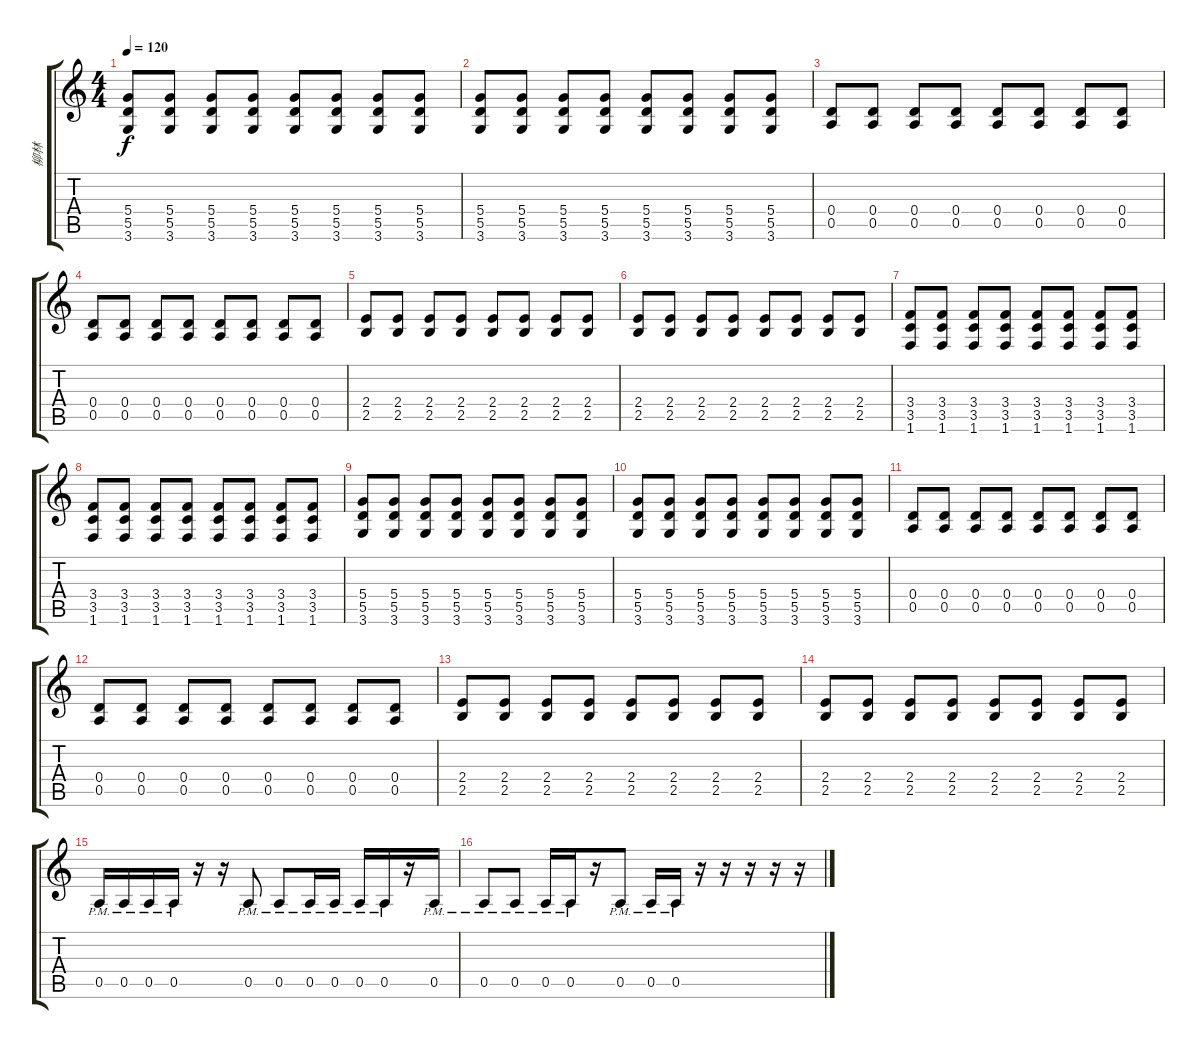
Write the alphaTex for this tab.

\track ("柳林" "柳林") {instrument distortionguitar}
\staff {score tabs}
\tuning (E4 B3 G3 D3 A2 E2) {hide}
\ts (4 4)
\tempo 120
\clef g2
\ks c
(5.4 5.5 3.6).8{dy f} (5.4 5.5 3.6).8 (5.4 5.5 3.6).8 (5.4 5.5 3.6).8 (5.4 5.5 3.6).8 (5.4 5.5 3.6).8 (5.4 5.5 3.6).8 (5.4 5.5 3.6).8 |
(5.4 5.5 3.6).8 (5.4 5.5 3.6).8 (5.4 5.5 3.6).8 (5.4 5.5 3.6).8 (5.4 5.5 3.6).8 (5.4 5.5 3.6).8 (5.4 5.5 3.6).8 (5.4 5.5 3.6).8 |
(0.4 0.5).8 (0.4 0.5).8 (0.4 0.5).8 (0.4 0.5).8 (0.4 0.5).8 (0.4 0.5).8 (0.4 0.5).8 (0.4 0.5).8 |
(0.4 0.5).8 (0.4 0.5).8 (0.4 0.5).8 (0.4 0.5).8 (0.4 0.5).8 (0.4 0.5).8 (0.4 0.5).8 (0.4 0.5).8 |
(2.4 2.5).8 (2.4 2.5).8 (2.4 2.5).8 (2.4 2.5).8 (2.4 2.5).8 (2.4 2.5).8 (2.4 2.5).8 (2.4 2.5).8 |
(2.4 2.5).8 (2.4 2.5).8 (2.4 2.5).8 (2.4 2.5).8 (2.4 2.5).8 (2.4 2.5).8 (2.4 2.5).8 (2.4 2.5).8 |
(3.4 3.5 1.6).8 (3.4 3.5 1.6).8 (3.4 3.5 1.6).8 (3.4 3.5 1.6).8 (3.4 3.5 1.6).8 (3.4 3.5 1.6).8 (3.4 3.5 1.6).8 (3.4 3.5 1.6).8 |
(3.4 3.5 1.6).8 (3.4 3.5 1.6).8 (3.4 3.5 1.6).8 (3.4 3.5 1.6).8 (3.4 3.5 1.6).8 (3.4 3.5 1.6).8 (3.4 3.5 1.6).8 (3.4 3.5 1.6).8 |
(5.4 5.5 3.6).8 (5.4 5.5 3.6).8 (5.4 5.5 3.6).8 (5.4 5.5 3.6).8 (5.4 5.5 3.6).8 (5.4 5.5 3.6).8 (5.4 5.5 3.6).8 (5.4 5.5 3.6).8 |
(5.4 5.5 3.6).8 (5.4 5.5 3.6).8 (5.4 5.5 3.6).8 (5.4 5.5 3.6).8 (5.4 5.5 3.6).8 (5.4 5.5 3.6).8 (5.4 5.5 3.6).8 (5.4 5.5 3.6).8 |
(0.4 0.5).8 (0.4 0.5).8 (0.4 0.5).8 (0.4 0.5).8 (0.4 0.5).8 (0.4 0.5).8 (0.4 0.5).8 (0.4 0.5).8 |
(0.4 0.5).8 (0.4 0.5).8 (0.4 0.5).8 (0.4 0.5).8 (0.4 0.5).8 (0.4 0.5).8 (0.4 0.5).8 (0.4 0.5).8 |
(2.4 2.5).8 (2.4 2.5).8 (2.4 2.5).8 (2.4 2.5).8 (2.4 2.5).8 (2.4 2.5).8 (2.4 2.5).8 (2.4 2.5).8 |
(2.4 2.5).8 (2.4 2.5).8 (2.4 2.5).8 (2.4 2.5).8 (2.4 2.5).8 (2.4 2.5).8 (2.4 2.5).8 (2.4 2.5).8 |
0.5{pm}.16 0.5{pm}.16 0.5{pm}.16 0.5{pm}.16 r.16 r.16 0.5{pm}.8 0.5{pm}.8 0.5{pm}.16 0.5{pm}.16 0.5{pm}.16 0.5{pm}.16 r.16 0.5{pm}.16 |
0.5{pm}.8 0.5{pm}.8 0.5{pm}.16 0.5{pm}.16 r.16 0.5{pm}.8 0.5{pm}.16 0.5{pm}.16 r.16 r.16 r.16 r.16 r.16
